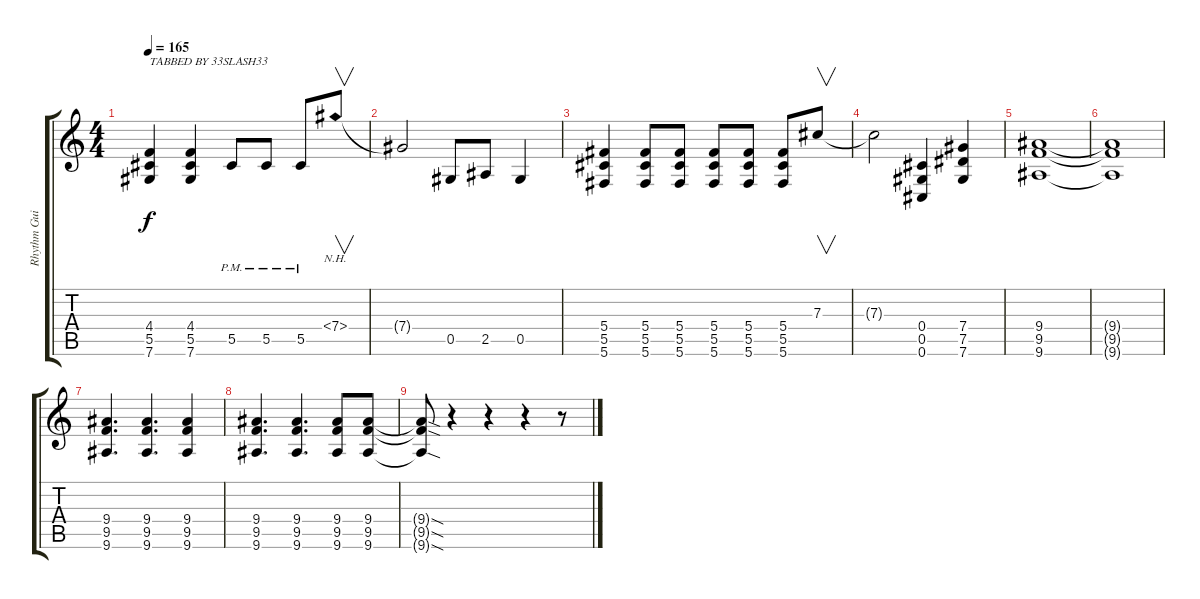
\track ("Rhythm Guitar" "Rhythm Gui") {instrument distortionguitar}
\staff {score tabs}
\tuning (Eb4 Bb3 Gb3 Db3 Ab2 Db2) {hide}
\ts (4 4)
\tempo 165
\clef g2
\ks c
(4.4 5.5 7.6).4{txt "TABBED BY 33SLASH33" dy f} (4.4 5.5 7.6).4 5.5{pm}.8 5.5{pm}.8 5.5{pm}.8 7.4{nh}.8{v} |
7.4{t}.2 0.5.8 2.5.8 0.5.4 |
(5.4 5.5 5.6).4 (5.4 5.5 5.6).8 (5.4 5.5 5.6).8 (5.4 5.5 5.6).8 (5.4 5.5 5.6).8 (5.4 5.5 5.6).8 7.3.8{v} |
7.3{t}.2 (0.4 0.5 0.6).4 (7.4 7.5 7.6).4 |
(9.4 9.5 9.6).1 |
(9.4{t} 9.5{t} 9.6{t}).1 |
(9.4 9.5 9.6).4{d} (9.4 9.5 9.6).4{d} (9.4 9.5 9.6).4 |
(9.4 9.5 9.6).4{d} (9.4 9.5 9.6).4{d} (9.4 9.5 9.6).8 (9.4 9.5 9.6).8 |
(9.4{sod t} 9.5{sod t} 9.6{sod t}).8 r.4 r.4 r.4 r.8
